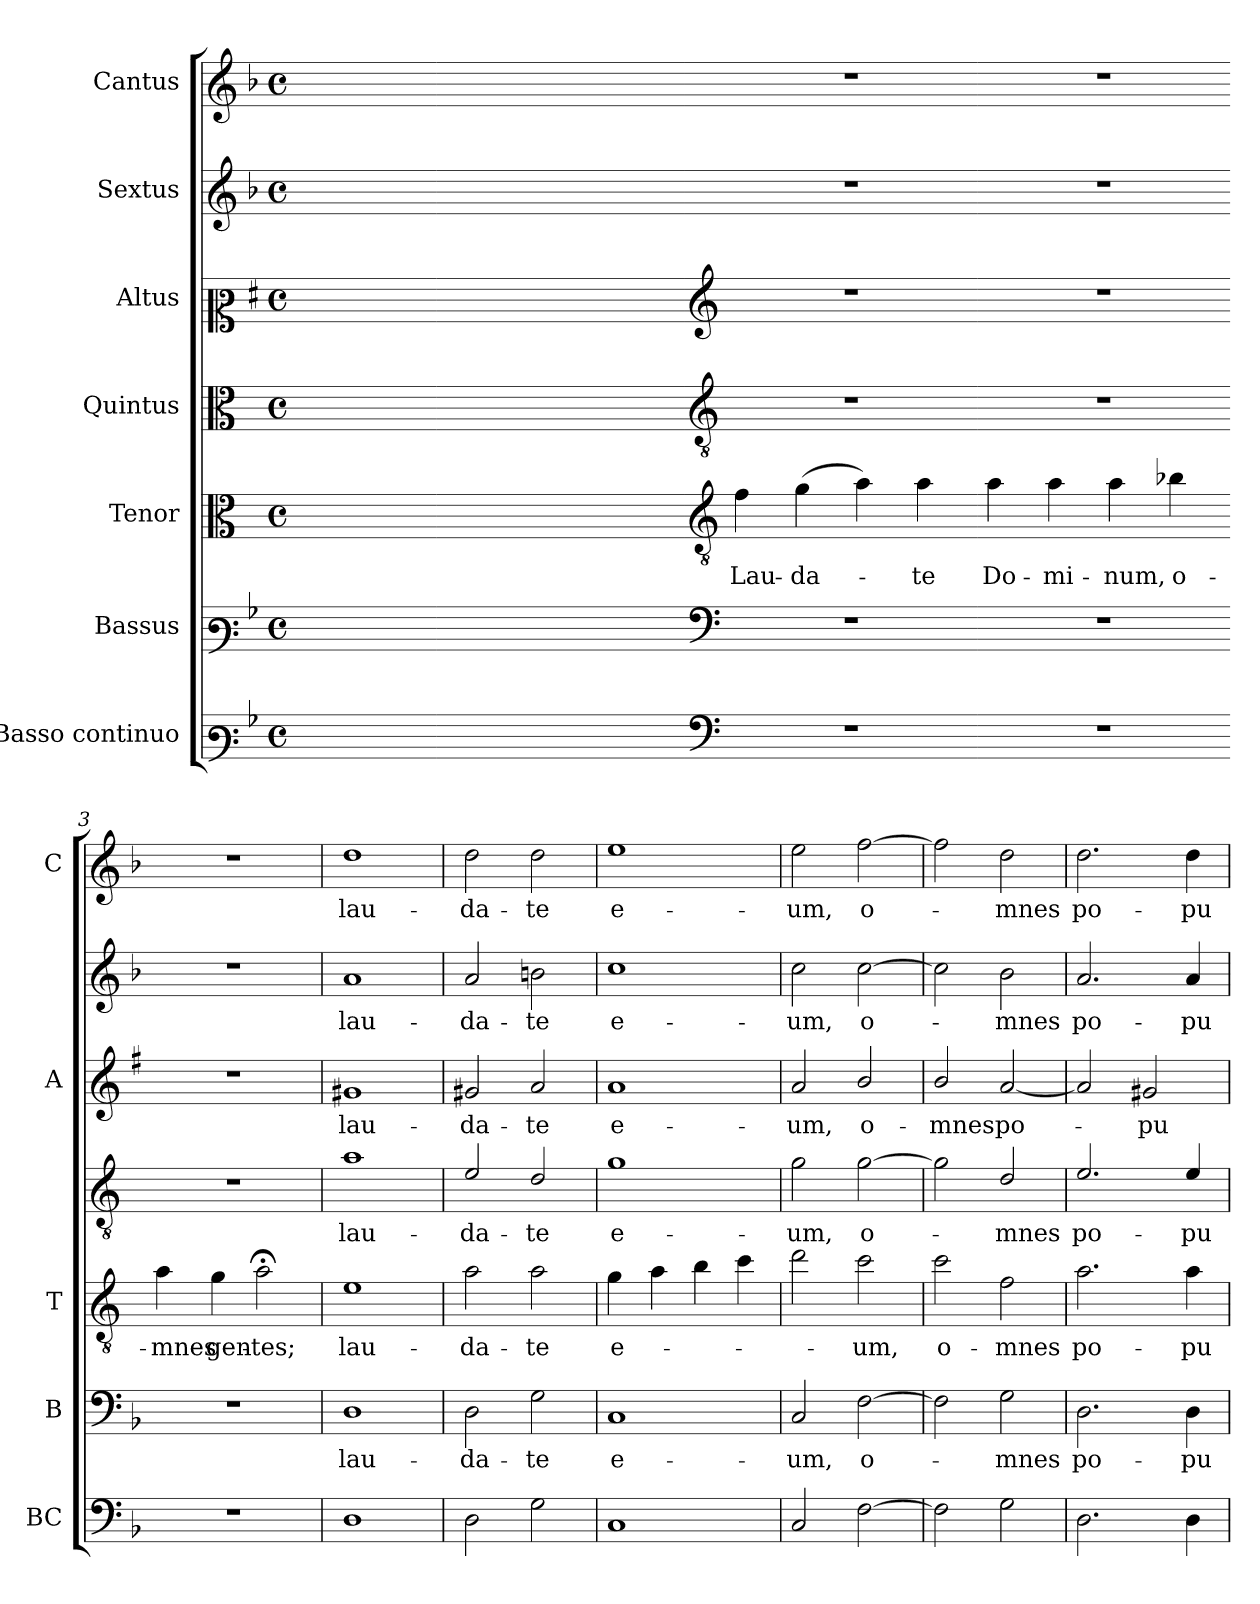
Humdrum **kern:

**kern	**kern	**text	**kern	**text	**kern	**text	**kern	**text	**kern	**text	**kern	**text
*part7	*part6	*part6	*part5	*part5	*part4	*part4	*part3	*part3	*part2	*part2	*part1	*part1
*staff7	*staff6	*staff6	*staff5	*staff5	*staff4	*staff4	*staff3	*staff3	*staff2	*staff2	*staff1	*staff1
*I"Basso continuo	*I"Bassus	*	*I"Tenor	*	*I"Quintus	*	*I"Altus	*	*I"Sextus	*	*I"Cantus	*
*I'BC	*I'B	*	*I'T	*	*	*	*I'A	*	*	*	*I'C	*
*clefF3	*clefF3	*	*clefC3	*	*clefC3	*	*clefC2	*	*clefG2	*	*clefG2	*
*	*	*	*ITrd4c7	*	*ITrd4c7	*	*ITrd1c2	*	*	*	*	*
*k[b-]	*k[b-]	*	*k[b-]	*	*k[b-]	*	*k[b-]	*	*k[b-]	*	*k[b-]	*
*F:	*F:	*	*F:	*	*F:	*	*F:	*	*F:	*	*F:	*
*M4/4	*M4/4	*	*M4/4	*	*M4/4	*	*M4/4	*	*M4/4	*	*M4/4	*
*met(c)	*met(c)	*	*met(c)	*	*met(c)	*	*met(c)	*	*met(c)	*	*met(c)	*
=	=	=	=	=	=	=	=	=	=	=	=	=
1ryy	1ryy	.	1ryy	.	1ryy	.	1ryy	.	1ryy	.	1ryy	.
=1X-	=1X-	=1X-	=1X-	=1X-	=1X-	=1X-	=1X-	=1X-	=1X-	=1X-	=1X-	=1X-
4ryy	4ryy	.	4ryy	.	4ryy	.	4ryy	.	4ryy	.	4ryy	.
4ryy	4ryy	.	4ryy	.	4ryy	.	4ryy	.	4ryy	.	4ryy	.
4ryy	4ryy	.	4ryy	.	4ryy	.	4ryy	.	4ryy	.	4ryy	.
4ryy	4ryy	.	4ryy	.	4ryy	.	4ryy	.	4ryy	.	4ryy	.
=1-	=1-	=1-	=1-	=1-	=1-	=1-	=1-	=1-	=1-	=1-	=1-	=1-
*clefF4	*clefF4	*	*clefGv2	*	*clefGv2	*	*clefG2	*	*	*	*	*
!	!	!	!	!LO:LY:b	!	!	!	!	!	!	!	!
1r	1r	.	4B-\	Lau-	1r	.	1r	.	1r	.	1r	.
!	!	!	!	!LO:LY:b	!	!	!	!	!	!	!	!
.	.	.	(>4c\	-da-	.	.	.	.	.	.	.	.
.	.	.	4d\)	.	.	.	.	.	.	.	.	.
!	!	!	!	!LO:LY:b	!	!	!	!	!	!	!	!
.	.	.	4d\	-te	.	.	.	.	.	.	.	.
=2-	=2-	=2-	=2-	=2-	=2-	=2-	=2-	=2-	=2-	=2-	=2-	=2-
!	!	!	!	!LO:LY:b	!	!	!	!	!	!	!	!
1r	1r	.	4d\	Do-	1r	.	1r	.	1r	.	1r	.
!	!	!	!	!LO:LY:b	!	!	!	!	!	!	!	!
.	.	.	4d\	-mi-	.	.	.	.	.	.	.	.
!	!	!	!	!LO:LY:b	!	!	!	!	!	!	!	!
.	.	.	4d\	-num,	.	.	.	.	.	.	.	.
!	!	!	!	!LO:LY:b	!	!	!	!	!	!	!	!
.	.	.	4e-X\	o-	.	.	.	.	.	.	.	.
=3-	=3-	=3-	=3-	=3-	=3-	=3-	=3-	=3-	=3-	=3-	=3-	=3-
!	!	!	!	!LO:LY:b	!	!	!	!	!	!	!	!
1r	1r	.	4d\	-mnes	1r	.	1r	.	1r	.	1r	.
!	!	!	!	!LO:LY:b	!	!	!	!	!	!	!	!
.	.	.	4c\	gen-	.	.	.	.	.	.	.	.
!	!	!	!	!LO:LY:b	!	!	!	!	!	!	!	!
.	.	.	2d;<\	-tes;	.	.	.	.	.	.	.	.
=4	=4	=4	=4	=4	=4	=4	=4	=4	=4	=4	=4	=4
!	!	!LO:LY:b	!	!LO:LY:b	!	!LO:LY:b	!	!LO:LY:b	!	!LO:LY:b	!	!LO:LY:b
1D	1D	lau-	1A	lau-	1d	lau-	1f#X	lau-	1a	lau-	1dd	lau-
=5	=5	=5	=5	=5	=5	=5	=5	=5	=5	=5	=5	=5
!	!	!LO:LY:b	!	!LO:LY:b	!	!LO:LY:b	!	!LO:LY:b	!	!LO:LY:b	!	!LO:LY:b
2D\	2D\	-da-	2d\	-da-	2A/	-da-	2f#X/	-da-	2a/	-da-	2dd\	-da-
!	!	!LO:LY:b	!	!LO:LY:b	!	!LO:LY:b	!	!LO:LY:b	!	!LO:LY:b	!	!LO:LY:b
2G\	2G\	-te	2d\	-te	2G/	-te	2g/	-te	2bn\	-te	2dd\	-te
!!LO:LB:g=z
=6	=6	=6	=6	=6	=6	=6	=6	=6	=6	=6	=6	=6
!	!	!LO:LY:b	!	!LO:LY:b	!	!LO:LY:b	!	!LO:LY:b	!	!LO:LY:b	!	!LO:LY:b
1C	1C	e-	4c\	e-	1c	e-	1g	e-	1cc	e-	1ee	e-
.	.	.	4d\	.	.	.	.	.	.	.	.	.
.	.	.	4e\	.	.	.	.	.	.	.	.	.
.	.	.	4f\	.	.	.	.	.	.	.	.	.
=7	=7	=7	=7	=7	=7	=7	=7	=7	=7	=7	=7	=7
!	!	!LO:LY:b	!	!	!	!LO:LY:b	!	!LO:LY:b	!	!LO:LY:b	!	!LO:LY:b
2C/	2C/	-um,	2g\	.	2c\	-um,	2g/	-um,	2cc\	-um,	2ee\	-um,
!	!	!LO:LY:b	!	!LO:LY:b	!	!LO:LY:b	!	!LO:LY:b	!	!LO:LY:b	!	!LO:LY:b
[2F\	[2F\	o-	2f\	-um,	[2c\	o-	2a/	o-	[2cc\	o-	[2ff\	o-
=8	=8	=8	=8	=8	=8	=8	=8	=8	=8	=8	=8	=8
!	!	!	!	!LO:LY:b	!	!	!	!LO:LY:b	!	!	!	!
2F\]	2F\]	.	2f\	o-	2c\]	.	2a/	-mnes	2cc\]	.	2ff\]	.
!	!	!LO:LY:b	!	!LO:LY:b	!	!LO:LY:b	!	!LO:LY:b	!	!LO:LY:b	!	!LO:LY:b
2G\	2G\	-mnes	2B-\	-mnes	2G/	-mnes	[2g/	po-	2b-\	-mnes	2dd\	-mnes
=9	=9	=9	=9	=9	=9	=9	=9	=9	=9	=9	=9	=9
!	!	!LO:LY:b	!	!LO:LY:b	!	!LO:LY:b	!	!	!	!LO:LY:b	!	!LO:LY:b
2.D\	2.D\	po-	2.d\	po-	2.A/	po-	2g/]	.	2.a/	po-	2.dd\	po-
!	!	!	!	!	!	!	!	!LO:LY:b	!	!	!	!
.	.	.	.	.	.	.	2f#X/	-pu-	.	.	.	.
!	!	!LO:LY:b	!	!LO:LY:b	!	!LO:LY:b	!	!	!	!LO:LY:b	!	!LO:LY:b
4D\	4D\	-pu-	4d\	-pu-	4A/	-pu-	.	.	4a/	-pu-	4dd\	-pu-
=	=	=	=	=	=	=	=	=	=	=	=	=
*-	*-	*-	*-	*-	*-	*-	*-	*-	*-	*-	*-	*-
